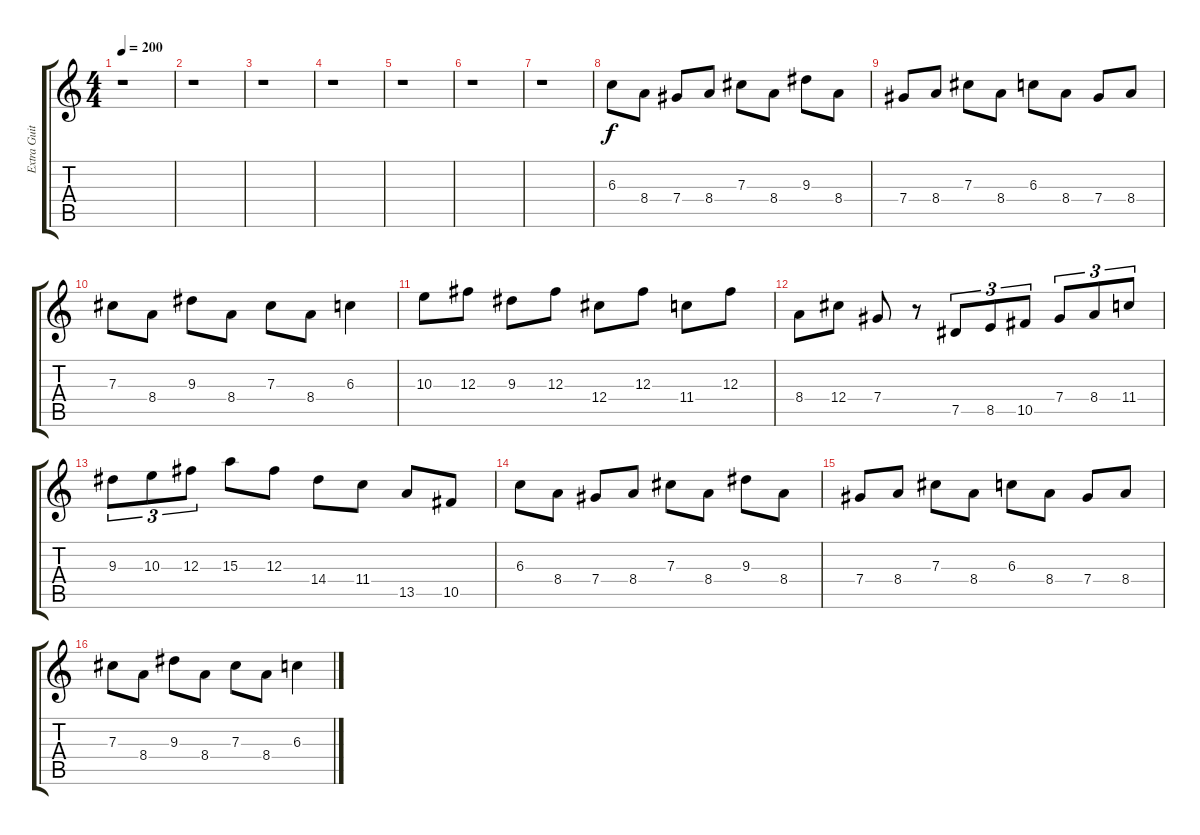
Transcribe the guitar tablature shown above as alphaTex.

\track ("Extra Guitar 2" "Extra Guit") {instrument distortionguitar}
\staff {score tabs}
\tuning (Eb4 Bb3 Gb3 Db3 Ab2 Db2) {hide}
\ts (4 4)
\tempo 200
\clef g2
\ks c
r.1{dy f} |
r.1 |
r.1 |
r.1 |
r.1 |
r.1 |
r.1 |
6.3.8 8.4.8 7.4.8 8.4.8 7.3.8 8.4.8 9.3.8 8.4.8 |
7.4.8 8.4.8 7.3.8 8.4.8 6.3.8 8.4.8 7.4.8 8.4.8 |
7.3.8 8.4.8 9.3.8 8.4.8 7.3.8 8.4.8 6.3.4 |
10.3.8 12.3.8 9.3.8 12.3.8 12.4.8 12.3.8 11.4.8 12.3.8 |
8.4.8 12.4.8 7.4.8 r.8 7.5.8{tu (3 2)} 8.5.8{tu (3 2)} 10.5.8{tu (3 2)} 7.4.8{tu (3 2)} 8.4.8{tu (3 2)} 11.4.8{tu (3 2)} |
9.3.8{tu (3 2)} 10.3.8{tu (3 2)} 12.3.8{tu (3 2)} 15.3.8 12.3.8 14.4.8 11.4.8 13.5.8 10.5.8 |
6.3.8 8.4.8 7.4.8 8.4.8 7.3.8 8.4.8 9.3.8 8.4.8 |
7.4.8 8.4.8 7.3.8 8.4.8 6.3.8 8.4.8 7.4.8 8.4.8 |
7.3.8 8.4.8 9.3.8 8.4.8 7.3.8 8.4.8 6.3.4
